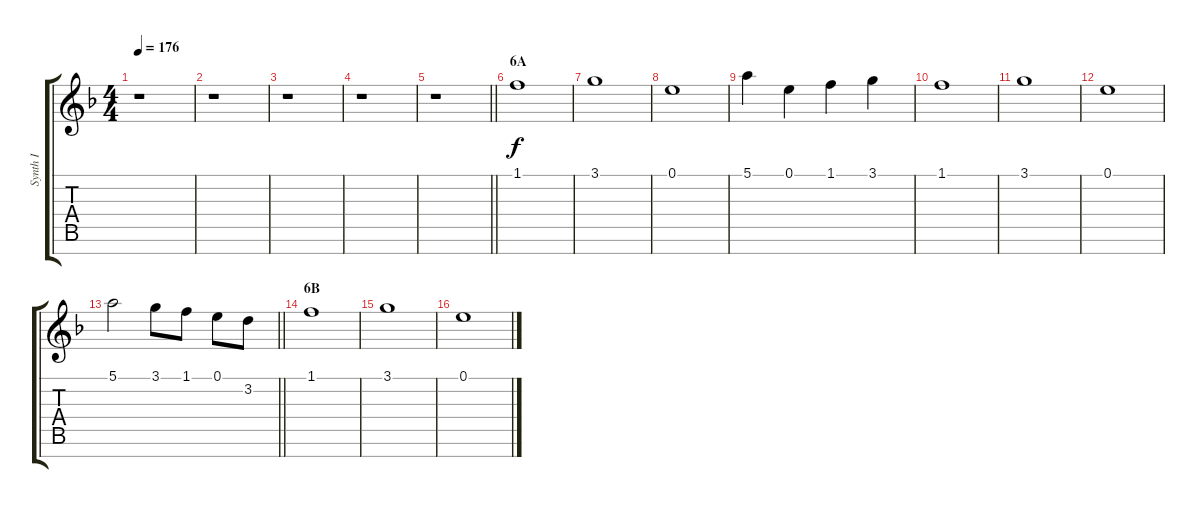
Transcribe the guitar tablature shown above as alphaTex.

\track ("Synth I" "Synth I") {instrument pad1newage}
\staff {score tabs}
\tuning (E5 B4 G4 D4 A3 E3 B2) {hide}
\ts (4 4)
\tempo 176
\clef g2
\ks f
r.1{dy f} |
r.1 |
r.1 |
r.1 |
\barLineRight lightlight
r.1 |
\section ("" "6A")
1.1.1 |
3.1.1 |
0.1.1 |
5.1.4 0.1.4 1.1.4 3.1.4 |
1.1.1 |
3.1.1 |
0.1.1 |
\barLineRight lightlight
5.1.2 3.1.8 1.1.8 0.1.8 3.2.8 |
\section ("" "6B")
1.1.1 |
3.1.1 |
0.1.1
